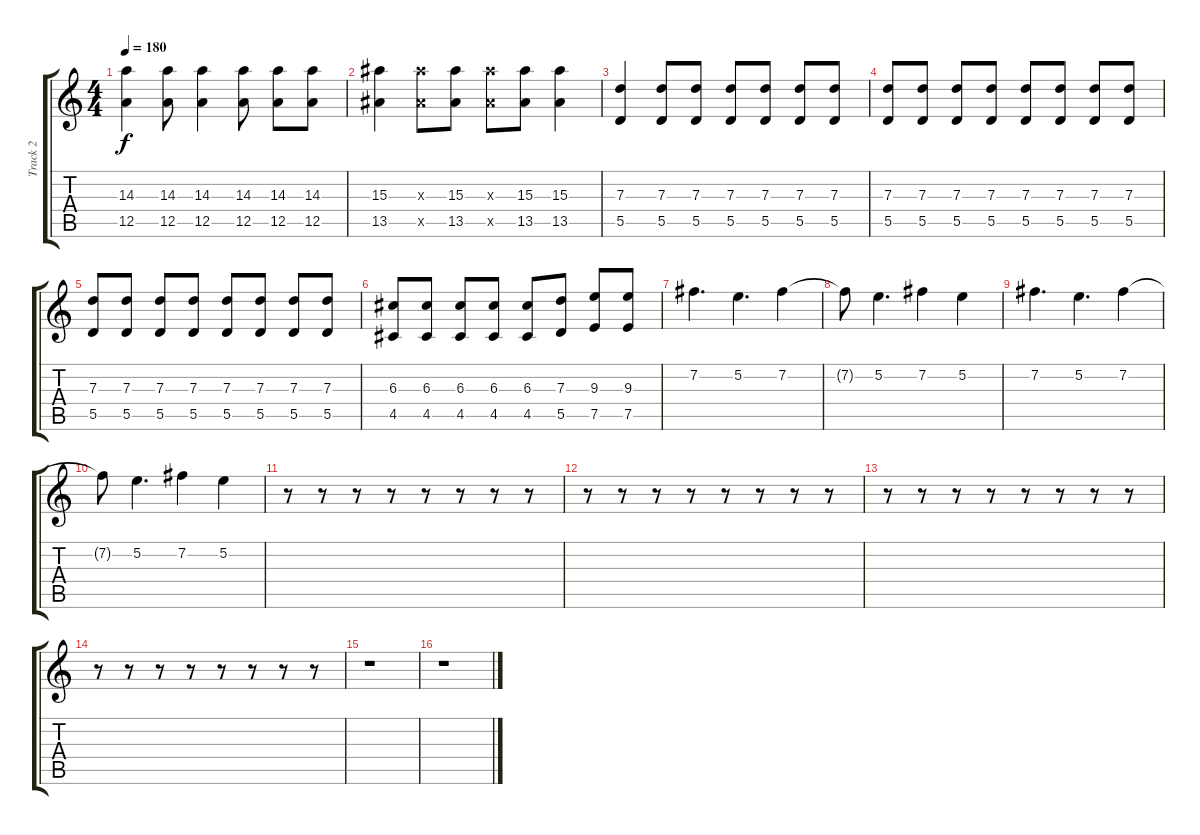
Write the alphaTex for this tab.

\track ("Track 2" "Track 2") {instrument distortionguitar}
\staff {score tabs}
\tuning (E4 B3 G3 D3 A2 E2) {hide}
\ts (4 4)
\tempo 180
\clef g2
\ks c
(14.3 12.5).4{dy f} (14.3 12.5).8 (14.3 12.5).4 (14.3 12.5).8 (14.3 12.5).8 (14.3 12.5).8 |
(15.3 13.5).4 (15.3{x} 13.5{x}).8 (15.3 13.5).8 (15.3{x} 13.5{x}).8 (15.3 13.5).8 (15.3 13.5).4 |
(7.3 5.5).4 (7.3 5.5).8 (7.3 5.5).8 (7.3 5.5).8 (7.3 5.5).8 (7.3 5.5).8 (7.3 5.5).8 |
(7.3 5.5).8 (7.3 5.5).8 (7.3 5.5).8 (7.3 5.5).8 (7.3 5.5).8 (7.3 5.5).8 (7.3 5.5).8 (7.3 5.5).8 |
(7.3 5.5).8 (7.3 5.5).8 (7.3 5.5).8 (7.3 5.5).8 (7.3 5.5).8 (7.3 5.5).8 (7.3 5.5).8 (7.3 5.5).8 |
(6.3 4.5).8 (6.3 4.5).8 (6.3 4.5).8 (6.3 4.5).8 (6.3 4.5).8 (7.3 5.5).8 (9.3 7.5).8 (9.3 7.5).8 |
7.2.4{d} 5.2.4{d} 7.2.4 |
7.2{t}.8 5.2.4{d} 7.2.4 5.2.4 |
7.2.4{d} 5.2.4{d} 7.2.4 |
7.2{t}.8 5.2.4{d} 7.2.4 5.2.4 |
r.8 r.8 r.8 r.8 r.8 r.8 r.8 r.8 |
r.8 r.8 r.8 r.8 r.8 r.8 r.8 r.8 |
r.8 r.8 r.8 r.8 r.8 r.8 r.8 r.8 |
r.8 r.8 r.8 r.8 r.8 r.8 r.8 r.8 |
r.1 |
r.1
